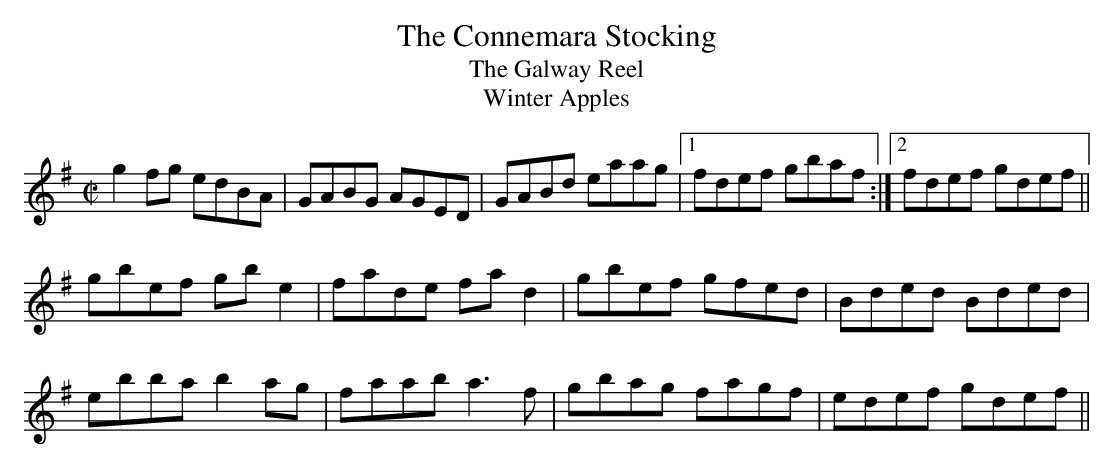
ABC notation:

X:1
T:Connemara Stocking, The
T:Galway Reel, The
T:Winter Apples
M:C|
K:G
g2fg edBA|GABG AGED|GABd eaag|1 fdef gbaf:|2 fdef gdef||
gbef gbe2|fade fad2|gbef gfed|Bded Bded|
ebba b2ag|faab a3f|gbag fagf|edef gdef||
